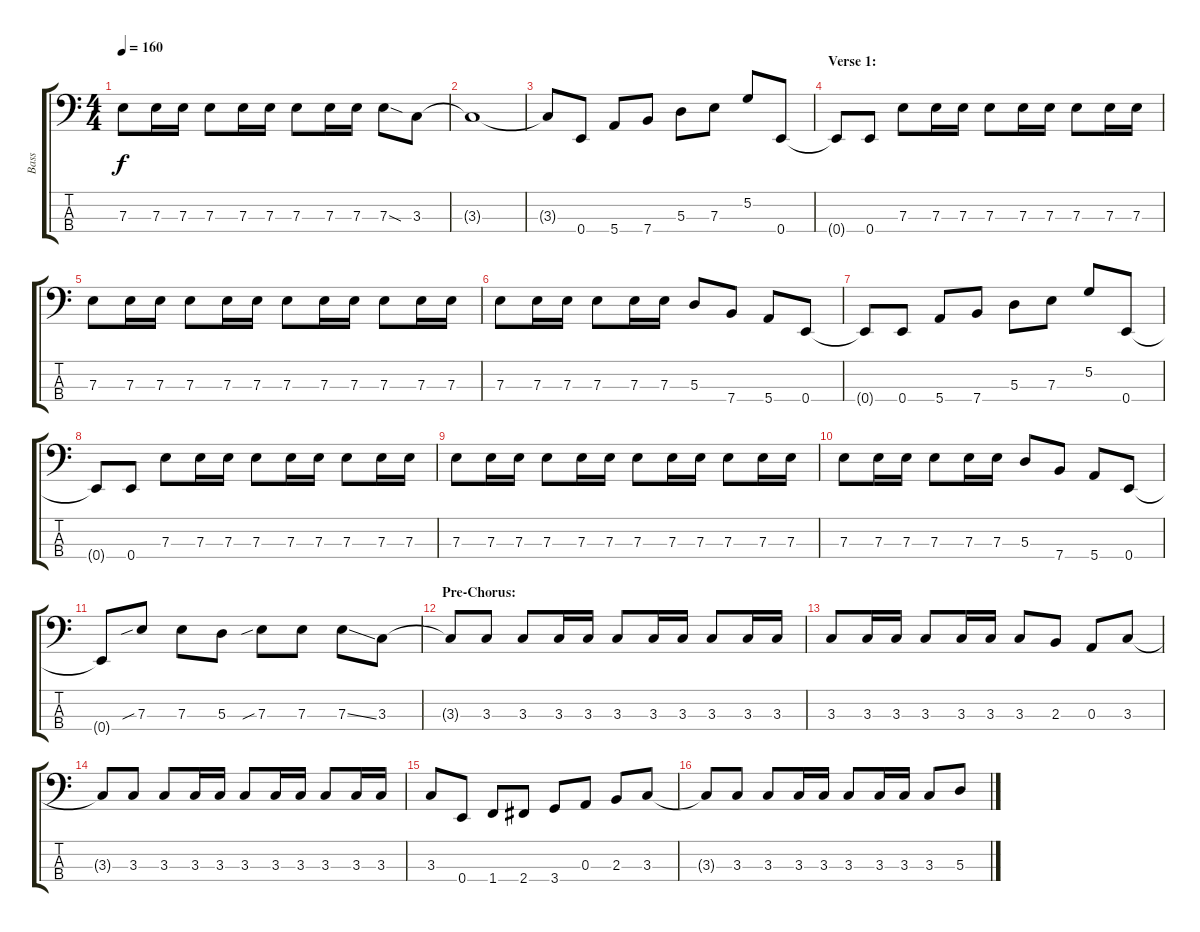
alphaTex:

\track ("Bass" "Bass") {instrument electricbasspick}
\staff {score tabs}
\tuning (G2 D2 A1 E1) {hide}
\ts (4 4)
\tempo 160
\clef f4
\ks c
7.3.8{dy f} 7.3.16 7.3.16 7.3.8 7.3.16 7.3.16 7.3.8 7.3.16 7.3.16 7.3{sod}.8 3.3.8 |
3.3{t}.1 |
3.3{t}.8 0.4.8 5.4.8 7.4.8 5.3.8 7.3.8 5.2.8 0.4.8 |
\section ("" "Verse 1:")
0.4{t}.8 0.4.8 7.3.8 7.3.16 7.3.16 7.3.8 7.3.16 7.3.16 7.3.8 7.3.16 7.3.16 |
7.3.8 7.3.16 7.3.16 7.3.8 7.3.16 7.3.16 7.3.8 7.3.16 7.3.16 7.3.8 7.3.16 7.3.16 |
7.3.8 7.3.16 7.3.16 7.3.8 7.3.16 7.3.16 5.3.8 7.4.8 5.4.8 0.4.8 |
0.4{t}.8 0.4.8 5.4.8 7.4.8 5.3.8 7.3.8 5.2.8 0.4.8 |
0.4{t}.8 0.4.8 7.3.8 7.3.16 7.3.16 7.3.8 7.3.16 7.3.16 7.3.8 7.3.16 7.3.16 |
7.3.8 7.3.16 7.3.16 7.3.8 7.3.16 7.3.16 7.3.8 7.3.16 7.3.16 7.3.8 7.3.16 7.3.16 |
7.3.8 7.3.16 7.3.16 7.3.8 7.3.16 7.3.16 5.3.8 7.4.8 5.4.8 0.4.8 |
0.4{t}.8 7.3{sib}.8 7.3.8 5.3.8 7.3{sib}.8 7.3.8 7.3{ss}.8 3.3.8 |
\section ("" "Pre-Chorus:")
3.3{t}.8 3.3.8 3.3.8 3.3.16 3.3.16 3.3.8 3.3.16 3.3.16 3.3.8 3.3.16 3.3.16 |
3.3.8 3.3.16 3.3.16 3.3.8 3.3.16 3.3.16 3.3.8 2.3.8 0.3.8 3.3.8 |
3.3{t}.8 3.3.8 3.3.8 3.3.16 3.3.16 3.3.8 3.3.16 3.3.16 3.3.8 3.3.16 3.3.16 |
3.3.8 0.4.8 1.4.8 2.4.8 3.4.8 0.3.8 2.3.8 3.3.8 |
3.3{t}.8 3.3.8 3.3.8 3.3.16 3.3.16 3.3.8 3.3.16 3.3.16 3.3.8 5.3.8
